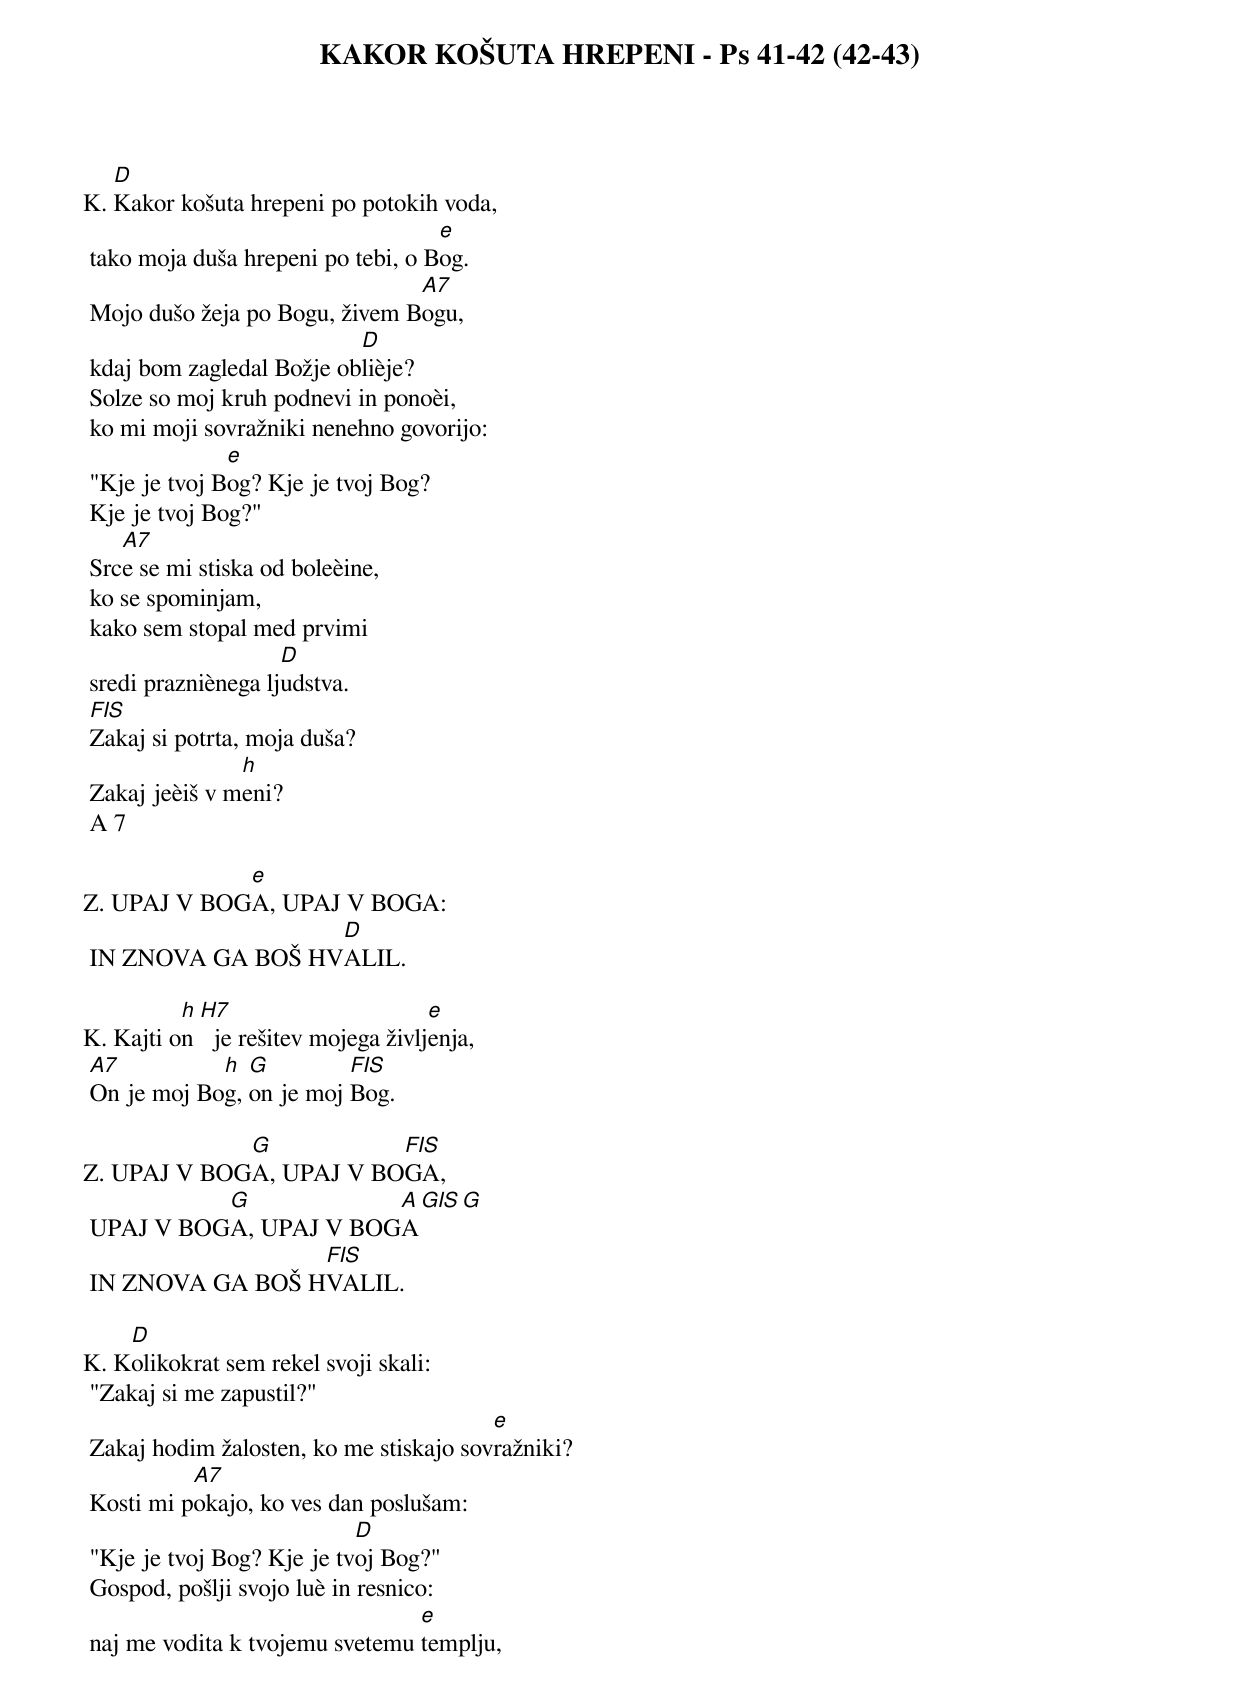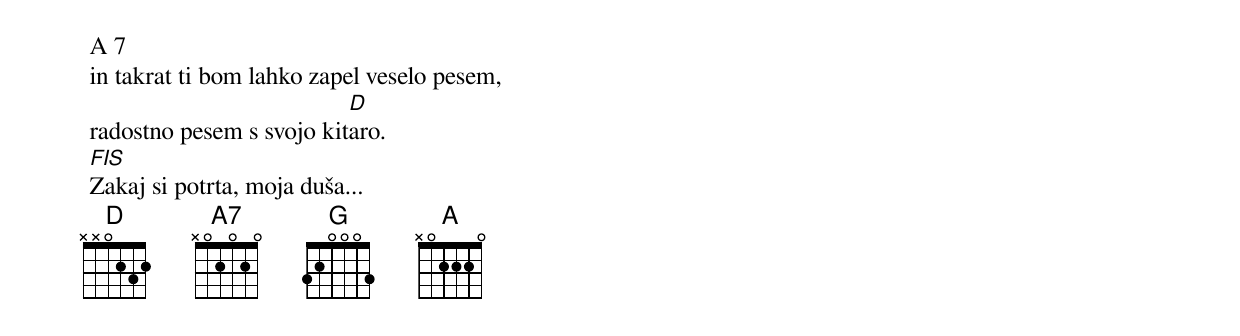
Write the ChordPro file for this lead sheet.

{title: KAKOR KOŠUTA HREPENI - Ps 41-42 (42-43)}

K.	[D]Kakor košuta hrepeni po potokih voda,
	tako moja duša hrepeni po tebi, o B[e]og.
	Mojo dušo žeja po Bogu, živem B[A7]ogu,
	kdaj bom zagledal Božje ob[D]lièje?
	Solze so moj kruh podnevi in ponoèi,
	ko mi moji sovražniki nenehno govorijo:
	"Kje je tvoj B[e]og? Kje je tvoj Bog?
	Kje je tvoj Bog?"
	Src[A7]e se mi stiska od boleèine,
	ko se spominjam,
	kako sem stopal med prvimi
	sredi prazniènega lj[D]udstva.
	[FIS]Zakaj si potrta, moja duša?
	Zakaj jeèiš v m[h]eni?
	A 7

Z.	UPAJ V BOG[e]A, UPAJ V BOGA:
	IN ZNOVA GA BOŠ HV[D]ALIL.

K.	Kajti o[h]n [H7]  je rešitev mojega življ[e]enja,
	[A7]On je moj Bo[h]g, [G]on je moj [FIS]Bog.

Z.	UPAJ V BOG[G]A, UPAJ V BO[FIS]GA,
	UPAJ V BOG[G]A, UPAJ V BOG[A]A[GIS][G]
	IN ZNOVA GA BOŠ H[FIS]VALIL.

K.	K[D]olikokrat sem rekel svoji skali:
	"Zakaj si me zapustil?"
	Zakaj hodim žalosten, ko me stiskajo sov[e]ražniki?
	Kosti mi p[A7]okajo, ko ves dan poslušam:
	"Kje je tvoj Bog? Kje je tv[D]oj Bog?"
	Gospod, pošlji svojo luè in resnico:
	naj me vodita k tvojemu svetemu [e]templju,
	A 7
	in takrat ti bom lahko zapel veselo pesem,
	radostno pesem s svojo kit[D]aro.
	[FIS]Zakaj si potrta, moja duša...
